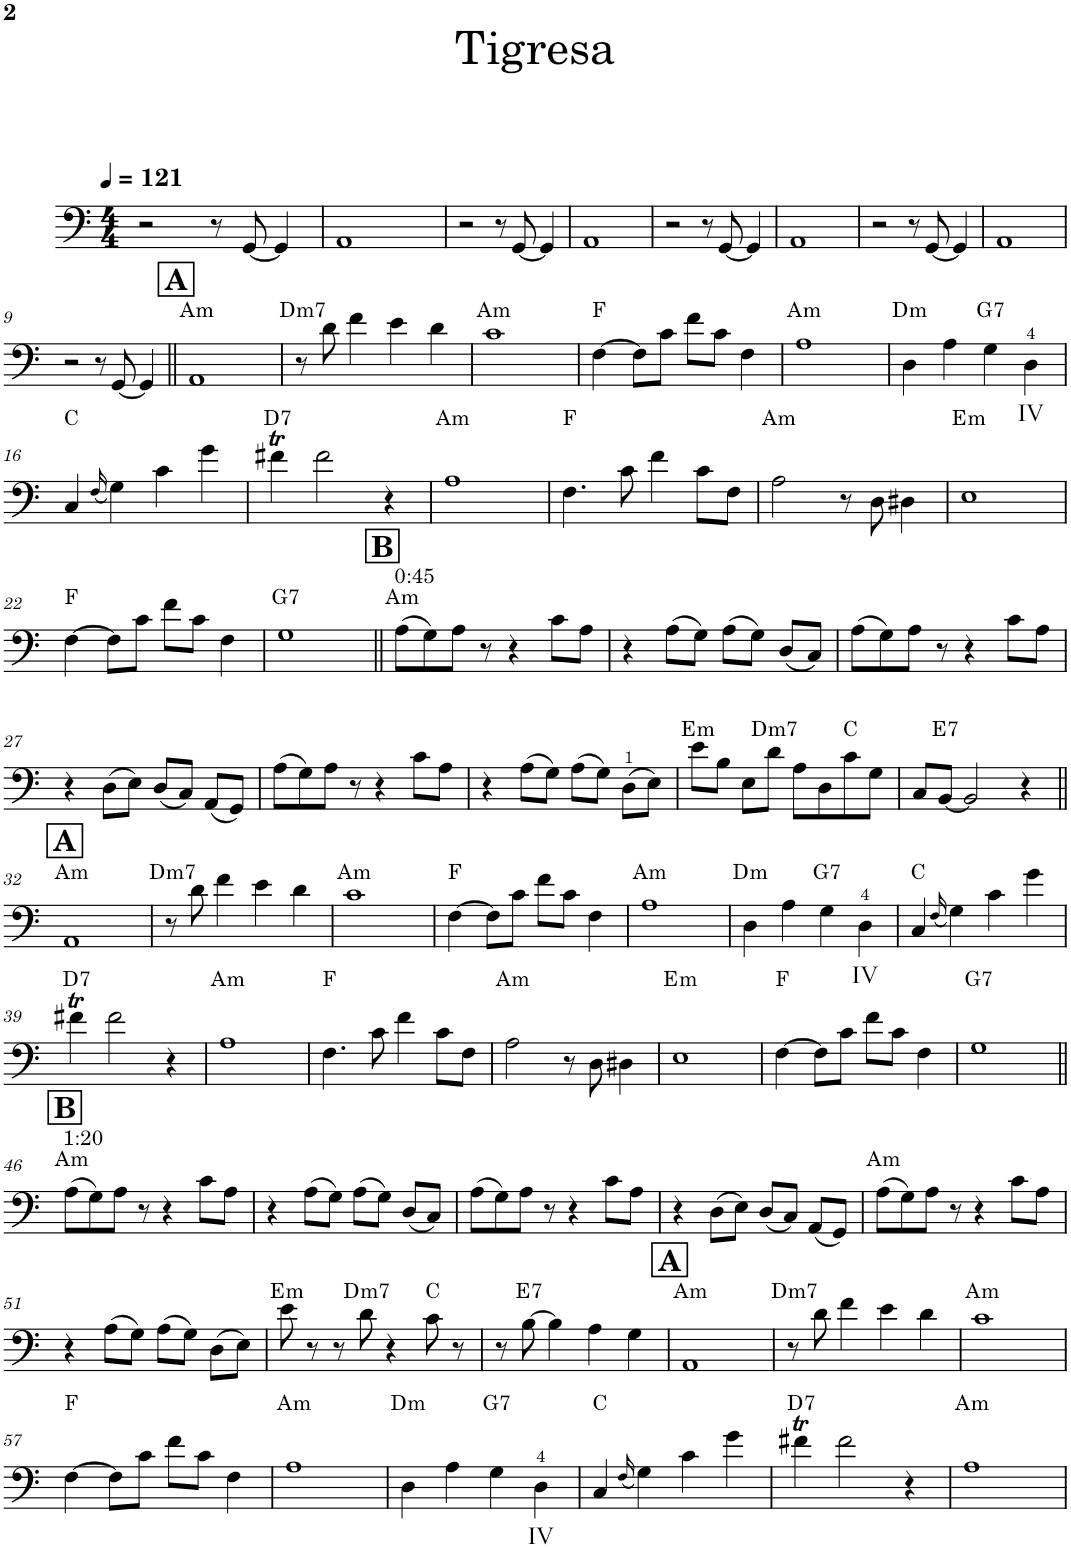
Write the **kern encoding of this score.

**kern	**harte
*part1	*part1
*staff1	*
*I"5-str. Electric Bass	*
*I'El. B.	*
!!LO:PB:g=z
*clefF4	*
*Trd7c12	*
*k[]	*
*M4/4	*
*MM121	*
=1	=1
2r	.
8r	.
[8GG/	.
4GG/]	.
=2	=2
1AA	.
=3	=3
2r	.
8r	.
[8GG/	.
4GG/]	.
=4	=4
1AA	.
=5	=5
2r	.
8r	.
[8GG/	.
4GG/]	.
=6	=6
1AA	.
=7	=7
2r	.
8r	.
[8GG/	.
4GG/]	.
=8	=8
1AA	.
!!LO:LB:g=z
=9	=9
2r	.
8r	.
[8GG/	.
4GG/]	.
!!LO:REH:place=s1:a:B:cj:fs=14:t=A
=10||	=10||
!	!LO:H:kt=m
1AA	A:min
=11	=11
!	!LO:H:kt=m7
8r	D:min7
8d\	.
4f\	.
4e\	.
4d\	.
=12	=12
!	!LO:H:kt=m
1c	A:min
=13	=13
[4F\	F:maj
8F\L]	.
8c\J	.
8f\L	.
8c\J	.
4F\	.
=14	=14
!	!LO:H:kt=m
1A	A:min
=15	=15
!	!LO:H:kt=m
4D\	D:min
4A\	.
!	!LO:H:kt=7
4G\	G:7
4D\	.
!!LO:LB:g=z
=16	=16
4C/	C:maj
(16qF/	.
4G\)	.
4c\	.
4g\	.
=17	=17
!	!LO:H:kt=7
4f#Xt\	D:7
2f#\	.
4r	.
=18	=18
!	!LO:H:kt=m
1A	A:min
=19	=19
4.F\	F:maj
8c\	.
4f\	.
8c\L	.
8F\J	.
=20	=20
!	!LO:H:kt=m
2A\	A:min
8r	.
8D\	.
4D#X\	.
=21	=21
!	!LO:H:kt=m
1E	E:min
!!LO:LB:g=z
=22	=22
[4F\	F:maj
8F\L]	.
8c\J	.
8f\L	.
8c\J	.
4F\	.
=23	=23
!	!LO:H:kt=7
1G	G:7
!!LO:REH:place=s1:a:B:cj:fs=14:t=B
=24||	=24||
!LO:TX:a:t=0&colon;45	!LO:H:kt=m
(8A\L	A:min
8G\)	.
8A\J	.
8r	.
4r	.
8c\L	.
8A\J	.
=25	=25
4r	.
(8A\L	.
8G\J)	.
(8A\L	.
8G\J)	.
(8D/L	.
8C/J)	.
=26	=26
(8A\L	.
8G\)	.
8A\J	.
8r	.
4r	.
8c\L	.
8A\J	.
!!LO:LB:g=z
=27	=27
4r	.
(8D\L	.
8E\J)	.
(8D/L	.
8C/J)	.
(8AA/L	.
8GG/J)	.
=28	=28
(8A\L	.
8G\)	.
8A\J	.
8r	.
4r	.
8c\L	.
8A\J	.
=29	=29
4r	.
(8A\L	.
8G\J)	.
(8A\L	.
8G\J)	.
(8D\L	.
8E\J)	.
=30	=30
!	!LO:H:kt=m
8e\L	E:min
8B\J	.
8E\L	.
!	!LO:H:kt=m7
8d\J	D:min7
8A\L	.
8D\	.
8c\	C:maj
8G\J	.
=31	=31
8C/L	.
!	!LO:H:kt=7
[8BB/J	E:7
2BB/]	.
4r	.
!!LO:LB:g=z
!!LO:REH:place=s1:a:B:cj:fs=14:t=A
=32||	=32||
!	!LO:H:kt=m
1AA	A:min
=33	=33
!	!LO:H:kt=m7
8r	D:min7
8d\	.
4f\	.
4e\	.
4d\	.
=34	=34
!	!LO:H:kt=m
1c	A:min
=35	=35
[4F\	F:maj
8F\L]	.
8c\J	.
8f\L	.
8c\J	.
4F\	.
=36	=36
!	!LO:H:kt=m
1A	A:min
=37	=37
!	!LO:H:kt=m
4D\	D:min
4A\	.
!	!LO:H:kt=7
4G\	G:7
4D\	.
=38	=38
4C/	C:maj
(16qF/	.
4G\)	.
4c\	.
4g\	.
!!LO:LB:g=z
=39	=39
!	!LO:H:kt=7
4f#Xt\	D:7
2f#\	.
4r	.
=40	=40
!	!LO:H:kt=m
1A	A:min
=41	=41
4.F\	F:maj
8c\	.
4f\	.
8c\L	.
8F\J	.
=42	=42
!	!LO:H:kt=m
2A\	A:min
8r	.
8D\	.
4D#X\	.
=43	=43
!	!LO:H:kt=m
1E	E:min
=44	=44
[4F\	F:maj
8F\L]	.
8c\J	.
8f\L	.
8c\J	.
4F\	.
=45	=45
!	!LO:H:kt=7
1G	G:7
!!LO:LB:g=z
!!LO:REH:place=s1:a:B:cj:fs=14:t=B
=46||	=46||
!LO:TX:a:t=1&colon;20	!LO:H:kt=m
(8A\L	A:min
8G\)	.
8A\J	.
8r	.
4r	.
8c\L	.
8A\J	.
=47	=47
4r	.
(8A\L	.
8G\J)	.
(8A\L	.
8G\J)	.
(8D/L	.
8C/J)	.
=48	=48
(8A\L	.
8G\)	.
8A\J	.
8r	.
4r	.
8c\L	.
8A\J	.
=49	=49
4r	.
(8D\L	.
8E\J)	.
(8D/L	.
8C/J)	.
(8AA/L	.
8GG/J)	.
=50	=50
!	!LO:H:kt=m
(8A\L	A:min
8G\)	.
8A\J	.
8r	.
4r	.
8c\L	.
8A\J	.
!!LO:LB:g=z
=51	=51
4r	.
(8A\L	.
8G\J)	.
(8A\L	.
8G\J)	.
(8D\L	.
8E\J)	.
=52	=52
!	!LO:H:kt=m
8e\	E:min
8r	.
8r	.
!	!LO:H:kt=m7
8d\	D:min7
4r	.
8c\	C:maj
8r	.
=53	=53
8r	.
!	!LO:H:kt=7
[8B\	E:7
4B\]	.
4A\	.
4G\	.
!!LO:REH:place=s1:a:B:cj:fs=14:t=A
=54	=54
!	!LO:H:kt=m
1AA	A:min
=55	=55
!	!LO:H:kt=m7
8r	D:min7
8d\	.
4f\	.
4e\	.
4d\	.
=56	=56
!	!LO:H:kt=m
1c	A:min
!!LO:LB:g=z
=57	=57
[4F\	F:maj
8F\L]	.
8c\J	.
8f\L	.
8c\J	.
4F\	.
=58	=58
!	!LO:H:kt=m
1A	A:min
=59	=59
!	!LO:H:kt=m
4D\	D:min
4A\	.
!	!LO:H:kt=7
4G\	G:7
4D\	.
=60	=60
4C/	C:maj
(16qF/	.
4G\)	.
4c\	.
4g\	.
=61	=61
!	!LO:H:kt=7
4f#Xt\	D:7
2f#\	.
4r	.
=62	=62
!	!LO:H:kt=m
1A	A:min
=	=
*-	*-
